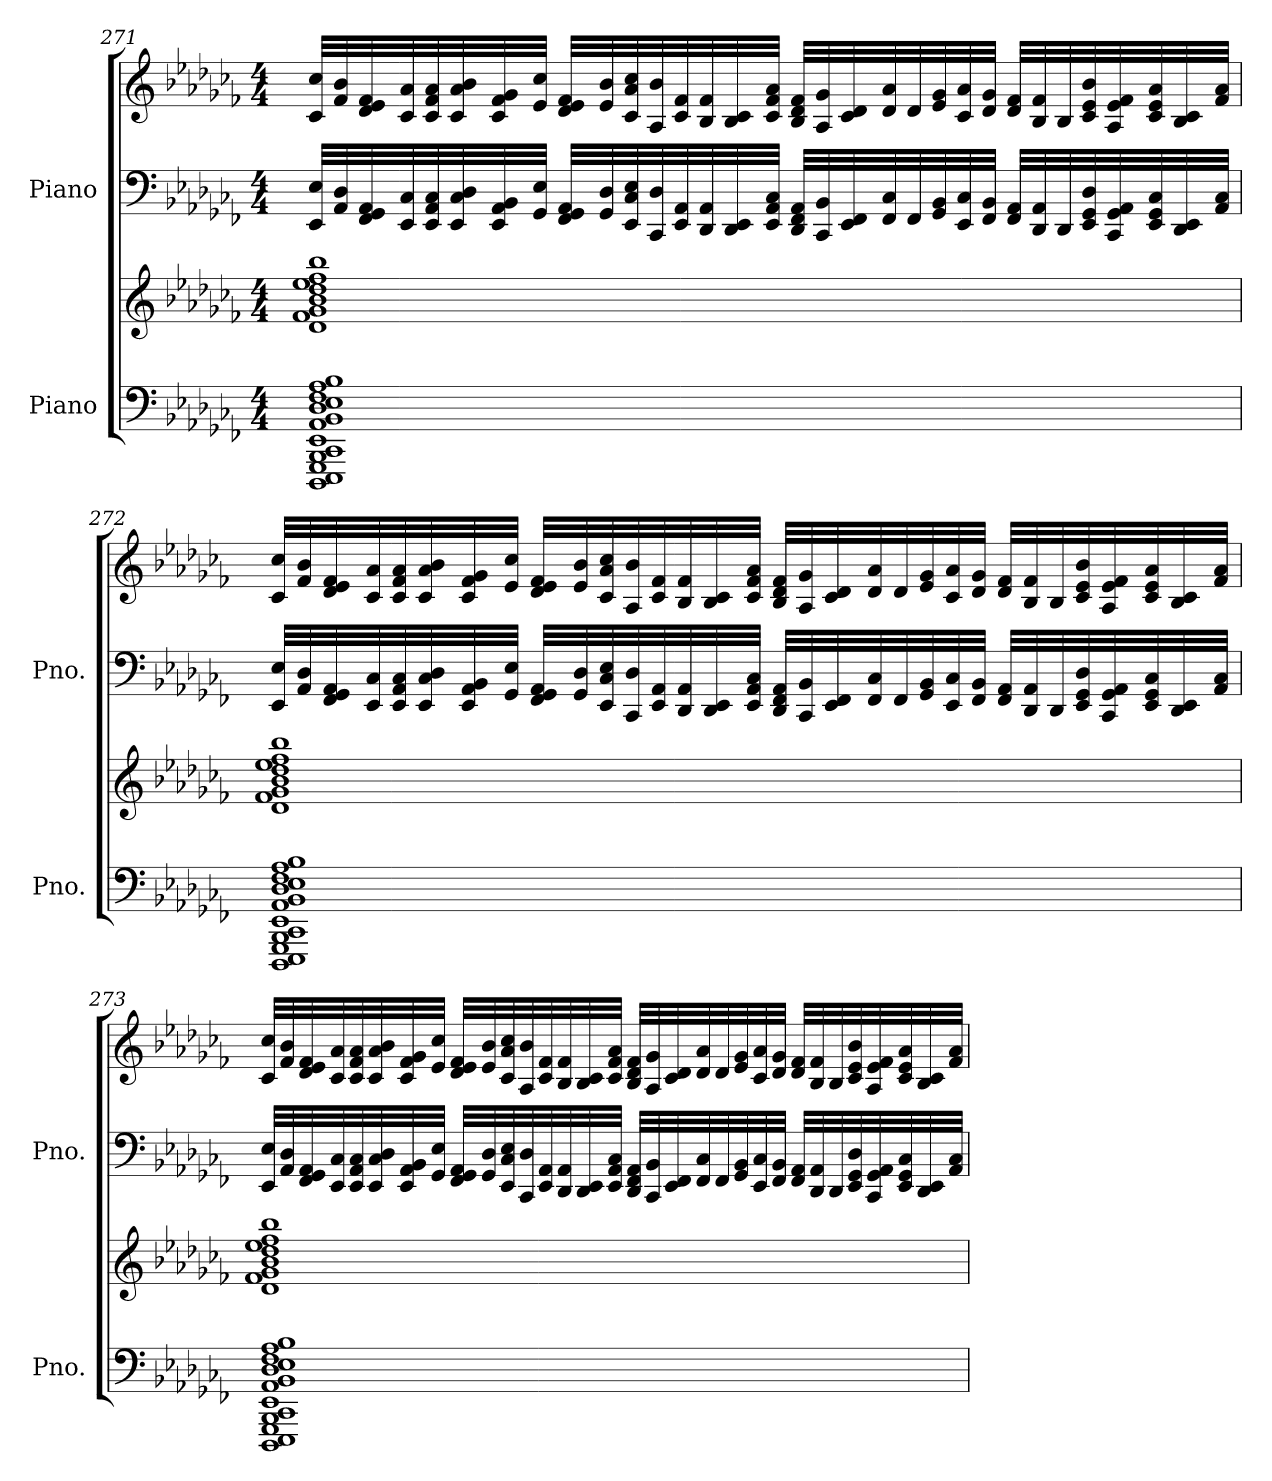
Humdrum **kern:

**kern	**kern	**kern	**kern
*part2	*part2	*part1	*part1
*staff4	*staff3	*staff2	*staff1
*I"Piano	*	*I"Piano	*
*I'Pno.	*	*I'Pno.	*
!!LO:LB:g=z
*clefF4	*clefG2	*clefF4	*clefG2
*ITrd14c24	*ITrd14c24	*ITrd-21c-36	*ITrd-21c-36
*k[b-e-a-d-g-c-f-]	*k[b-e-a-d-g-c-f-]	*k[b-e-a-d-g-c-f-]	*k[b-e-a-d-g-c-f-]
*M4/4	*M4/4	*M4/4	*M4/4
=271	=271	=271	=271
1DDDDD- 1EEEEE- 1GGGGG- 1BBBBB- 1CCCC- 1EEEE- 1AAAA- 1BBBB- 1DDD- 1EEE- 1FFF- 1AAA- 1BBB-	1DD- 1FF- 1GG- 1BB- 1D- 1E- 1F- 1B-	32ee-/ 32eee-/LLL	32cccc-/ 32ccccc-/LLL
.	.	32aa-/ 32ddd-/	32ffff-/ 32bbbb-/
.	.	32ff-/ 32gg-/ 32aa-/	32dddd-/ 32eeee-/ 32ffff-/
.	.	32ee-/ 32ccc-/	32cccc-/ 32aaaa-/
.	.	32ee-/ 32aa-/ 32ccc-/	32cccc-/ 32ffff-/ 32aaaa-/
.	.	32ee-/ 32ccc-/ 32ddd-/	32cccc-/ 32aaaa-/ 32bbbb-/
.	.	32ee-/ 32aa-/ 32bb-/	32cccc-/ 32ffff-/ 32gggg-/
.	.	32gg-/ 32eee-/JJJ	32eeee-/ 32ccccc-/JJJ
.	.	32ff-/ 32gg-/ 32aa-/LLL	32dddd-/ 32eeee-/ 32ffff-/LLL
.	.	32gg-/ 32ddd-/	32eeee-/ 32bbbb-/
.	.	32ee-/ 32ccc-/ 32eee-/	32cccc-/ 32aaaa-/ 32ccccc-/
.	.	32cc-/ 32ddd-/	32aaa-/ 32bbbb-/
.	.	32ee-/ 32aa-/	32cccc-/ 32ffff-/
.	.	32dd-/ 32aa-/	32bbb-/ 32ffff-/
.	.	32dd-/ 32ee-/	32bbb-/ 32cccc-/
.	.	32ee-/ 32aa-/ 32ccc-/JJJ	32cccc-/ 32ffff-/ 32aaaa-/JJJ
.	.	32dd-/ 32ff-/ 32aa-/LLL	32bbb-/ 32dddd-/ 32ffff-/LLL
.	.	32cc-/ 32bb-/	32aaa-/ 32gggg-/
.	.	32ee-/ 32ff-/	32cccc-/ 32dddd-/
.	.	32ff-/ 32ccc-/	32dddd-/ 32aaaa-/
.	.	32ff-/	32dddd-/
.	.	32gg-/ 32bb-/	32eeee-/ 32gggg-/
.	.	32ee-/ 32ccc-/	32cccc-/ 32aaaa-/
.	.	32ff-/ 32bb-/JJJ	32dddd-/ 32gggg-/JJJ
.	.	32ff-/ 32aa-/LLL	32dddd-/ 32ffff-/LLL
.	.	32dd-/ 32aa-/	32bbb-/ 32ffff-/
.	.	32dd-/	32bbb-/
.	.	32ee-/ 32gg-/ 32ddd-/	32cccc-/ 32eeee-/ 32bbbb-/
.	.	32cc-/ 32gg-/ 32aa-/	32aaa-/ 32eeee-/ 32ffff-/
.	.	32ee-/ 32gg-/ 32ccc-/	32cccc-/ 32eeee-/ 32aaaa-/
.	.	32dd-/ 32ee-/	32bbb-/ 32cccc-/
.	.	32aa-/ 32ccc-/JJJ	32ffff-/ 32aaaa-/JJJ
!!LO:LB:g=z
=272	=272	=272	=272
1DDDDD- 1EEEEE- 1GGGGG- 1BBBBB- 1CCCC- 1EEEE- 1AAAA- 1BBBB- 1DDD- 1EEE- 1FFF- 1AAA- 1BBB-	1DD- 1FF- 1GG- 1BB- 1D- 1E- 1F- 1B-	32ee-/ 32eee-/LLL	32cccc-/ 32ccccc-/LLL
.	.	32aa-/ 32ddd-/	32ffff-/ 32bbbb-/
.	.	32ff-/ 32gg-/ 32aa-/	32dddd-/ 32eeee-/ 32ffff-/
.	.	32ee-/ 32ccc-/	32cccc-/ 32aaaa-/
.	.	32ee-/ 32aa-/ 32ccc-/	32cccc-/ 32ffff-/ 32aaaa-/
.	.	32ee-/ 32ccc-/ 32ddd-/	32cccc-/ 32aaaa-/ 32bbbb-/
.	.	32ee-/ 32aa-/ 32bb-/	32cccc-/ 32ffff-/ 32gggg-/
.	.	32gg-/ 32eee-/JJJ	32eeee-/ 32ccccc-/JJJ
.	.	32ff-/ 32gg-/ 32aa-/LLL	32dddd-/ 32eeee-/ 32ffff-/LLL
.	.	32gg-/ 32ddd-/	32eeee-/ 32bbbb-/
.	.	32ee-/ 32ccc-/ 32eee-/	32cccc-/ 32aaaa-/ 32ccccc-/
.	.	32cc-/ 32ddd-/	32aaa-/ 32bbbb-/
.	.	32ee-/ 32aa-/	32cccc-/ 32ffff-/
.	.	32dd-/ 32aa-/	32bbb-/ 32ffff-/
.	.	32dd-/ 32ee-/	32bbb-/ 32cccc-/
.	.	32ee-/ 32aa-/ 32ccc-/JJJ	32cccc-/ 32ffff-/ 32aaaa-/JJJ
.	.	32dd-/ 32ff-/ 32aa-/LLL	32bbb-/ 32dddd-/ 32ffff-/LLL
.	.	32cc-/ 32bb-/	32aaa-/ 32gggg-/
.	.	32ee-/ 32ff-/	32cccc-/ 32dddd-/
.	.	32ff-/ 32ccc-/	32dddd-/ 32aaaa-/
.	.	32ff-/	32dddd-/
.	.	32gg-/ 32bb-/	32eeee-/ 32gggg-/
.	.	32ee-/ 32ccc-/	32cccc-/ 32aaaa-/
.	.	32ff-/ 32bb-/JJJ	32dddd-/ 32gggg-/JJJ
.	.	32ff-/ 32aa-/LLL	32dddd-/ 32ffff-/LLL
.	.	32dd-/ 32aa-/	32bbb-/ 32ffff-/
.	.	32dd-/	32bbb-/
.	.	32ee-/ 32gg-/ 32ddd-/	32cccc-/ 32eeee-/ 32bbbb-/
.	.	32cc-/ 32gg-/ 32aa-/	32aaa-/ 32eeee-/ 32ffff-/
.	.	32ee-/ 32gg-/ 32ccc-/	32cccc-/ 32eeee-/ 32aaaa-/
.	.	32dd-/ 32ee-/	32bbb-/ 32cccc-/
.	.	32aa-/ 32ccc-/JJJ	32ffff-/ 32aaaa-/JJJ
!!LO:PB:g=z
=273	=273	=273	=273
1DDDDD- 1EEEEE- 1GGGGG- 1BBBBB- 1CCCC- 1EEEE- 1AAAA- 1BBBB- 1DDD- 1EEE- 1FFF- 1AAA- 1BBB-	1DD- 1FF- 1GG- 1BB- 1D- 1E- 1F- 1B-	32ee-/ 32eee-/LLL	32cccc-/ 32ccccc-/LLL
.	.	32aa-/ 32ddd-/	32ffff-/ 32bbbb-/
.	.	32ff-/ 32gg-/ 32aa-/	32dddd-/ 32eeee-/ 32ffff-/
.	.	32ee-/ 32ccc-/	32cccc-/ 32aaaa-/
.	.	32ee-/ 32aa-/ 32ccc-/	32cccc-/ 32ffff-/ 32aaaa-/
.	.	32ee-/ 32ccc-/ 32ddd-/	32cccc-/ 32aaaa-/ 32bbbb-/
.	.	32ee-/ 32aa-/ 32bb-/	32cccc-/ 32ffff-/ 32gggg-/
.	.	32gg-/ 32eee-/JJJ	32eeee-/ 32ccccc-/JJJ
.	.	32ff-/ 32gg-/ 32aa-/LLL	32dddd-/ 32eeee-/ 32ffff-/LLL
.	.	32gg-/ 32ddd-/	32eeee-/ 32bbbb-/
.	.	32ee-/ 32ccc-/ 32eee-/	32cccc-/ 32aaaa-/ 32ccccc-/
.	.	32cc-/ 32ddd-/	32aaa-/ 32bbbb-/
.	.	32ee-/ 32aa-/	32cccc-/ 32ffff-/
.	.	32dd-/ 32aa-/	32bbb-/ 32ffff-/
.	.	32dd-/ 32ee-/	32bbb-/ 32cccc-/
.	.	32ee-/ 32aa-/ 32ccc-/JJJ	32cccc-/ 32ffff-/ 32aaaa-/JJJ
.	.	32dd-/ 32ff-/ 32aa-/LLL	32bbb-/ 32dddd-/ 32ffff-/LLL
.	.	32cc-/ 32bb-/	32aaa-/ 32gggg-/
.	.	32ee-/ 32ff-/	32cccc-/ 32dddd-/
.	.	32ff-/ 32ccc-/	32dddd-/ 32aaaa-/
.	.	32ff-/	32dddd-/
.	.	32gg-/ 32bb-/	32eeee-/ 32gggg-/
.	.	32ee-/ 32ccc-/	32cccc-/ 32aaaa-/
.	.	32ff-/ 32bb-/JJJ	32dddd-/ 32gggg-/JJJ
.	.	32ff-/ 32aa-/LLL	32dddd-/ 32ffff-/LLL
.	.	32dd-/ 32aa-/	32bbb-/ 32ffff-/
.	.	32dd-/	32bbb-/
.	.	32ee-/ 32gg-/ 32ddd-/	32cccc-/ 32eeee-/ 32bbbb-/
.	.	32cc-/ 32gg-/ 32aa-/	32aaa-/ 32eeee-/ 32ffff-/
.	.	32ee-/ 32gg-/ 32ccc-/	32cccc-/ 32eeee-/ 32aaaa-/
.	.	32dd-/ 32ee-/	32bbb-/ 32cccc-/
.	.	32aa-/ 32ccc-/JJJ	32ffff-/ 32aaaa-/JJJ
=	=	=	=
*-	*-	*-	*-
